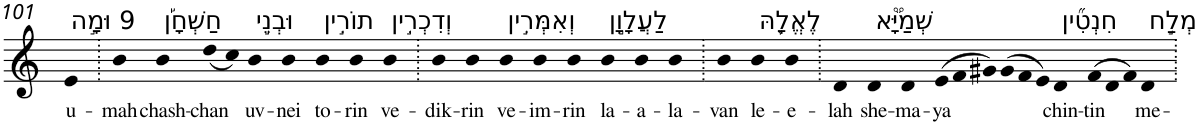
**kern	**text
*part1	*part1
*staff1	*staff1
*I"Piano	*
*I'Pno	*
!!LO:PB:g=z
*clefG2	*
*k[]	*
=101	=101
!LO:TX:a:t=9 וּמָ֣ה	!
!	!LO:LY:b
4e	u-
=102.	=102.
!	!LO:LY:b
4b	-mah
!LO:TX:a:t=חַשְׁחָ֡ן	!
!	!LO:LY:b
4b	chash-
!	!LO:LY:b
(<8dd	-chan
8cc)	.
!LO:TX:a:t=וּבְנֵ֣י	!
!	!LO:LY:b
4b	uv-
!	!LO:LY:b
4b	-nei
!LO:TX:a:t=תוֹרִ֣ין	!
!	!LO:LY:b
4b	to-
!	!LO:LY:b
4b	-rin
!LO:TX:a:t=וְדִכְרִ֣ין	!
!	!LO:LY:b
4b	ve-
=103.	=103.
!	!LO:LY:b
4b	-dik-
!	!LO:LY:b
4b	-rin
!LO:TX:a:t=וְאִמְּרִ֣ין	!
!	!LO:LY:b
4b	ve-
!	!LO:LY:b
4b	-im-
!	!LO:LY:b
4b	-rin
!LO:TX:a:t=לַעֲלָוָ֣ן	!
!	!LO:LY:b
4b	la-
!	!LO:LY:b
4b	-a-
!	!LO:LY:b
4b	-la-
=104.	=104.
!	!LO:LY:b
4b	-van
!LO:TX:a:t=לֶאֱלָ֪הּ	!
!	!LO:LY:b
4b	le-
!	!LO:LY:b
4b	-e-
=105.	=105.
!	!LO:LY:b
4d	-lah
!LO:TX:a:t=שְׁמַיָּ֟א	!
!	!LO:LY:b
4d	she-
!	!LO:LY:b
4d	-ma-
*Xtuplet	*
!	!LO:LY:b
(>12e	-ya
12f	.
12g#X)	.
(>12g#	.
12f	.
12e)	.
!LO:TX:a:t=חִנְטִ֞ין	!
!	!LO:LY:b
4d	chin-
!	!LO:LY:b
(>12f	-tin
12d	.
12f)	.
!LO:TX:a:t=מְלַ֣ח	!
!	!LO:LY:b
4d	me-
=.	=.
*-	*-
